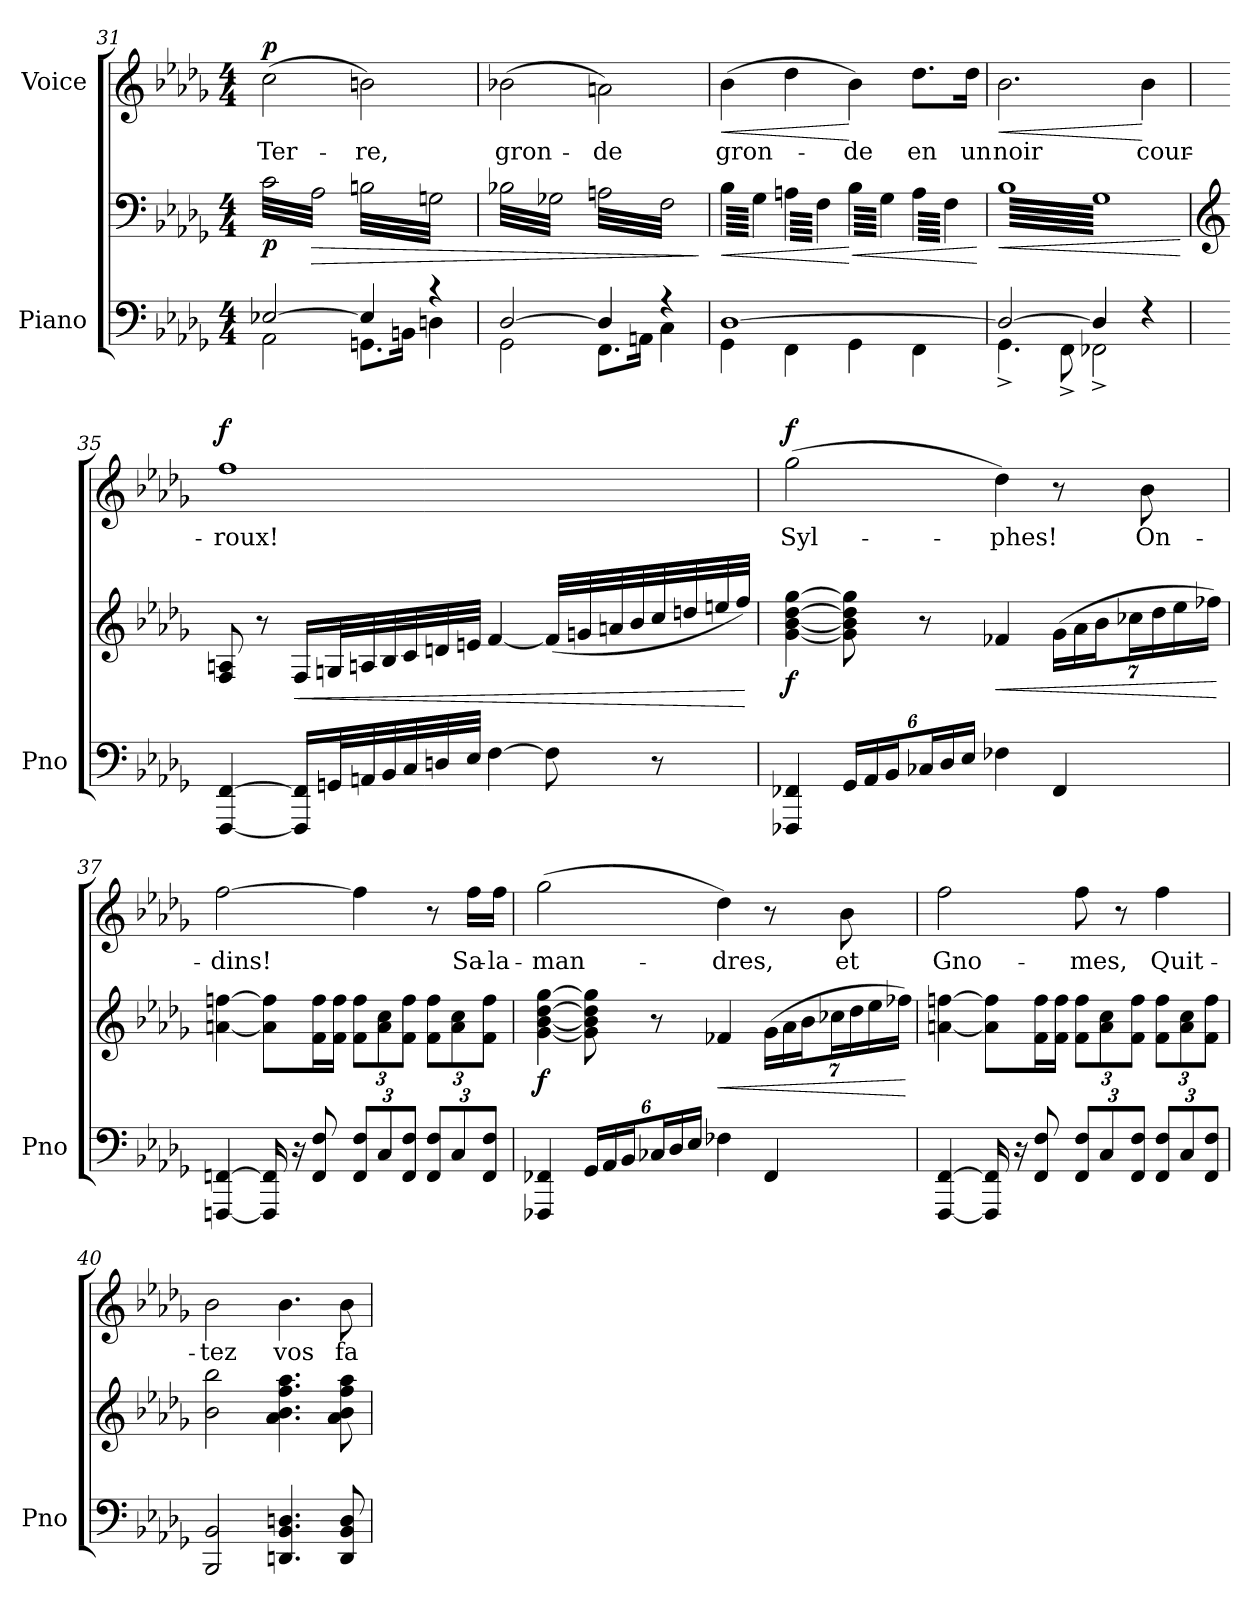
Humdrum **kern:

**kern	**kern	**dynam	**kern	**text	**dynam
*part2	*part2	*part2	*part1	*part1	*part1
*staff3	*staff2	*staff2/3	*staff1	*staff1	*staff1
*I"Piano	*	*	*I"Voice	*	*
*I'Pno	*	*	*	*	*
*clefF4	*clefF4	*	*clefG2	*	*
*k[b-e-a-d-g-]	*k[b-e-a-d-g-]	*	*k[b-e-a-d-g-]	*	*
*M4/4	*M4/4	*	*M4/4	*	*
=31	=31	=31	=31	=31	=31
*^	*	*	*	*	*
!	!	!	!LO:DY:b	!	!	!LO:DY:a
*	*	*tremolo	*	*	*	*
[2E-X/	2AA-\	32c\LLL	p	(2cc\	Ter-	p
.	.	32A-\	.	.	.	.
.	.	32c\	.	.	.	.
.	.	32A-\	.	.	.	.
.	.	32c\	.	.	.	.
.	.	32A-\	.	.	.	.
.	.	32c\	.	.	.	.
.	.	32A-\	.	.	.	.
!	!	!	!LO:HP:b	!	!	!
.	.	32c\	>	.	.	.
.	.	32A-\	.	.	.	.
.	.	32c\	.	.	.	.
.	.	32A-\	.	.	.	.
.	.	32c\	.	.	.	.
.	.	32A-\	.	.	.	.
.	.	32c\	.	.	.	.
.	.	32A-\JJJ	.	.	.	.
4E-/]	8.GGn\L	32Bn\LLL	.	2bn\)	-re,	.
.	.	32Gn\	.	.	.	.
.	.	32Bn\	.	.	.	.
.	.	32Gn\	.	.	.	.
.	.	32Bn\	.	.	.	.
.	.	32Gn\	.	.	.	.
.	16BBn\Jk	32Bn\	.	.	.	.
.	.	32Gn\	.	.	.	.
4r	4Dn\	32Bn\	.	.	.	.
.	.	32Gn\	.	.	.	.
.	.	32Bn\	.	.	.	.
.	.	32Gn\	.	.	.	.
.	.	32Bn\	.	.	.	.
.	.	32Gn\	.	.	.	.
.	.	32Bn\	.	.	.	.
.	.	32Gn\JJJ	.	.	.	.
=32	=32	=32	=32	=32	=32	=32
[2D-/	2GG-\	(32B-X\LLL	.	(2b-X\	gron-	.
.	.	32G-X\	.	.	.	.
.	.	32B-X\	.	.	.	.
.	.	32G-X\	.	.	.	.
.	.	32B-X\	.	.	.	.
.	.	32G-X\	.	.	.	.
.	.	32B-X\	.	.	.	.
.	.	32G-X\	.	.	.	.
.	.	32B-X\	.	.	.	.
.	.	32G-X\	.	.	.	.
.	.	32B-X\	.	.	.	.
.	.	32G-X\	.	.	.	.
.	.	32B-X\	.	.	.	.
.	.	32G-X\	.	.	.	.
.	.	32B-X\	.	.	.	.
.	.	32G-X\JJJ	.	.	.	.
4D-/]	8.FF\L	32An\LLL	.	2an\)	-de	.
.	.	32F\)	.	.	.	.
.	.	32An\	.	.	.	.
.	.	32F\)	.	.	.	.
.	.	32An\	.	.	.	.
.	.	32F\)	.	.	.	.
.	16AAn\Jk	32An\	.	.	.	.
.	.	32F\)	.	.	.	.
4r	4C\	32An\	.	.	.	.
.	.	32F\)	.	.	.	.
.	.	32An\	.	.	.	.
.	.	32F\)	.	.	.	.
.	.	32An\	.	.	.	.
.	.	32F\)	.	.	.	.
.	.	32An\	.	.	.	.
.	.	32F\)JJJ	.	.	.	.
*v	*v	*	*	*	*	*
.	.	]	.	.	.
=33	=33	=33	=33	=33	=33
*^	*	*	*	*	*
!	!	!	!LO:HP:b	!	!	!LO:HP:b
[1D-	4GG-\	(64B-\LLLL	<	(4b-\	gron-	<
.	.	64G-\	.	.	.	.
.	.	64B-\	.	.	.	.
.	.	64G-\	.	.	.	.
.	.	64B-\	.	.	.	.
.	.	64G-\	.	.	.	.
.	.	64B-\	.	.	.	.
.	.	64G-\	.	.	.	.
.	.	64B-\	.	.	.	.
.	.	64G-\	.	.	.	.
.	.	64B-\	.	.	.	.
.	.	64G-\	.	.	.	.
.	.	64B-\	.	.	.	.
.	.	64G-\	.	.	.	.
.	.	64B-\	.	.	.	.
.	.	64G-\JJJJ	.	.	.	.
.	4FF\	64An\LLLL	.	4dd-\	.	.
.	.	64F\	.	.	.	.
.	.	64An\	.	.	.	.
.	.	64F\	.	.	.	.
.	.	64An\	.	.	.	.
.	.	64F\	.	.	.	.
.	.	64An\	.	.	.	.
.	.	64F\	.	.	.	.
.	.	64An\	.	.	.	.
.	.	64F\	.	.	.	.
.	.	64An\	.	.	.	.
.	.	64F\	.	.	.	.
.	.	64An\	.	.	.	.
.	.	64F\	.	.	.	.
.	.	64An\	.	.	.	.
.	.	64F\JJJJ	.	.	.	.
!	!	!	!LO:HP:n=1:b	!	!	!
.	4GG-\	64B-\LLLL	[ <	4b-\)	-de	[
.	.	64G-\	.	.	.	.
.	.	64B-\	.	.	.	.
.	.	64G-\	.	.	.	.
.	.	64B-\	.	.	.	.
.	.	64G-\	.	.	.	.
.	.	64B-\	.	.	.	.
.	.	64G-\	.	.	.	.
.	.	64B-\	.	.	.	.
.	.	64G-\	.	.	.	.
.	.	64B-\	.	.	.	.
.	.	64G-\	.	.	.	.
.	.	64B-\	.	.	.	.
.	.	64G-\	.	.	.	.
.	.	64B-\	.	.	.	.
.	.	64G-\JJJJ	.	.	.	.
.	4FF\	64A\LLLL	.	8.dd-\L	en	.
.	.	64F\)	.	.	.	.
.	.	64A\	.	.	.	.
.	.	64F\)	.	.	.	.
.	.	64A\	.	.	.	.
.	.	64F\)	.	.	.	.
.	.	64A\	.	.	.	.
.	.	64F\)	.	.	.	.
.	.	64A\	.	.	.	.
.	.	64F\)	.	.	.	.
.	.	64A\	.	.	.	.
.	.	64F\)	.	.	.	.
.	.	64A\	.	16dd-\Jk	un	.
.	.	64F\)	.	.	.	.
.	.	64A\	.	.	.	.
.	.	64F\)JJJJ	.	.	.	.
*v	*v	*	*	*	*	*
.	.	[	.	.	.
=34	=34	=34	=34	=34	=34
*^	*	*	*	*	*
!	!	!	!LO:HP:b	!	!	!LO:HP:b
2D-/_	4.GG-^\	64B-LLLL	<	2.b-\	noir	<
.	.	64G-	.	.	.	.
.	.	64B-	.	.	.	.
.	.	64G-	.	.	.	.
.	.	64B-	.	.	.	.
.	.	64G-	.	.	.	.
.	.	64B-	.	.	.	.
.	.	64G-	.	.	.	.
.	.	64B-	.	.	.	.
.	.	64G-	.	.	.	.
.	.	64B-	.	.	.	.
.	.	64G-	.	.	.	.
.	.	64B-	.	.	.	.
.	.	64G-	.	.	.	.
.	.	64B-	.	.	.	.
.	.	64G-	.	.	.	.
.	.	64B-	.	.	.	.
.	.	64G-	.	.	.	.
.	.	64B-	.	.	.	.
.	.	64G-	.	.	.	.
.	.	64B-	.	.	.	.
.	.	64G-	.	.	.	.
.	.	64B-	.	.	.	.
.	.	64G-	.	.	.	.
.	8FF^\	64B-	.	.	.	.
.	.	64G-	.	.	.	.
.	.	64B-	.	.	.	.
.	.	64G-	.	.	.	.
.	.	64B-	.	.	.	.
.	.	64G-	.	.	.	.
.	.	64B-	.	.	.	.
.	.	64G-	.	.	.	.
4D-/]	2FF-X^\	64B-	.	.	.	.
.	.	64G-	.	.	.	.
.	.	64B-	.	.	.	.
.	.	64G-	.	.	.	.
.	.	64B-	.	.	.	.
.	.	64G-	.	.	.	.
.	.	64B-	.	.	.	.
.	.	64G-	.	.	.	.
.	.	64B-	.	.	.	.
.	.	64G-	.	.	.	.
.	.	64B-	.	.	.	.
.	.	64G-	.	.	.	.
.	.	64B-	.	.	.	.
.	.	64G-	.	.	.	.
.	.	64B-	.	.	.	.
.	.	64G-	.	.	.	.
4r	.	64B-	.	4b-\	cour-	[
.	.	64G-	.	.	.	.
.	.	64B-	.	.	.	.
.	.	64G-	.	.	.	.
.	.	64B-	.	.	.	.
.	.	64G-	.	.	.	.
.	.	64B-	.	.	.	.
.	.	64G-	.	.	.	.
.	.	64B-	.	.	.	.
.	.	64G-	.	.	.	.
.	.	64B-	.	.	.	.
.	.	64G-	.	.	.	.
.	.	64B-	.	.	.	.
.	.	64G-	.	.	.	.
.	.	64B-	.	.	.	.
.	.	64G-JJJJ	.	.	.	.
*	*	*Xtremolo	*	*	*	*
*v	*v	*	*	*	*	*
.	.	[	.	.	.
=35	=35	=35	=35	=35	=35
*	*clefG2	*	*	*	*
!	!	!	!	!	!LO:DY:a
[4FFF/ [4FF/	8F/ 8An/	.	1ff	-roux!	f
.	.	.	.	.	.
.	.	.	.	.	.
.	.	.	.	.	.
.	.	.	.	.	.
.	.	.	.	.	.
.	.	.	.	.	.
.	.	.	.	.	.
.	8r	.	.	.	.
.	.	.	.	.	.
.	.	.	.	.	.
.	.	.	.	.	.
.	.	.	.	.	.
.	.	.	.	.	.
.	.	.	.	.	.
.	.	.	.	.	.
!	!	!LO:HP:b	!	!	!
16FFF/] 16FF/]LL	16F/LL	<	.	.	.
.	.	.	.	.	.
.	.	.	.	.	.
.	.	.	.	.	.
32GGn/L	32Gn/L	.	.	.	.
.	.	.	.	.	.
32AAn/	32An/	.	.	.	.
.	.	.	.	.	.
32BB-/	32B-/	.	.	.	.
.	.	.	.	.	.
32C/	32c/	.	.	.	.
.	.	.	.	.	.
32Dn/	32dn/	.	.	.	.
.	.	.	.	.	.
32E-/JJJ	32en/JJJ	.	.	.	.
.	.	.	.	.	.
[4F\	[4f/	.	.	.	.
8F\]	(32f/LLL]	.	.	.	.
.	32gn/	.	.	.	.
.	32an/	.	.	.	.
.	32b-/	.	.	.	.
8r	32cc/	.	.	.	.
.	32ddn/	.	.	.	.
.	32een/	.	.	.	.
.	32ff/JJJ)	.	.	.	.
.	.	[	.	.	.
=36	=36	=36	=36	=36	=36
!	!	!LO:DY:b	!	!	!LO:DY:a
4FFF-X/ 4FF-X/	[4g-\ [4b-\ [4dd-\ [4gg-\	f	(2gg-\	Syl-	f
*Xbrackettup	*	*	*	*	*
24GG-/LL	8g-\] 8b-\] 8dd-\] 8gg-\]	.	.	.	.
24AA-/	.	.	.	.	.
24BB-/J	.	.	.	.	.
24C-X/L	8r	.	.	.	.
24D-/	.	.	.	.	.
24E-/JJ	.	.	.	.	.
!	!	!LO:HP:b	!	!	!
4F-X\	4f-X/	<	4dd-\)	-phes!	.
*	*Xbrackettup	*	*	*	*
4FF-/	(28g-\LL	.	8r	.	.
.	28a-\	.	.	.	.
.	28b-\J	.	.	.	.
.	28cc-X\L	.	.	.	.
.	.	.	8b-\	On-	.
.	28dd-\	.	.	.	.
.	28ee-\	.	.	.	.
.	28ff-X\JJ)	.	.	.	.
.	.	[	.	.	.
=37	=37	=37	=37	=37	=37
!	!	!LO:DY:b	!	!	!
!	!	!LO:DY:n=1:b	!	!	!
[4FFFn/ [4FFn/	[4an\ [4ffn\	other-dynamics f	[2ff\	-dins!	.
16FFF/] 16FF/]	8a\] 8ff\]L	.	.	.	.
16r	.	.	.	.	.
8FF/ 8F/	16f\ 16ff\L	.	.	.	.
.	16f\ 16ff\JJ	.	.	.	.
*brackettup	*brackettup	*	*	*	*
12FF/ 12F/L	12f\ 12ff\L	.	4ff\]	.	.
12C/	12a\ 12cc\	.	.	.	.
12FF/ 12F/J	12f\ 12ff\J	.	.	.	.
12FF/ 12F/L	12f\ 12ff\L	.	8r	.	.
12C/	12a\ 12cc\	.	.	.	.
.	.	.	16ff\LL	Sa-	.
12FF/ 12F/J	12f\ 12ff\J	.	.	.	.
.	.	.	16ff\JJ	-la-	.
=38	=38	=38	=38	=38	=38
!	!	!LO:DY:b	!	!	!
4FFF-X/ 4FF-X/	[4g-\ [<4b-\ [4dd-\ [4gg-\	f	(2gg-\	- man-	.
24GG-/LL	8g-\] 8b-\] 8dd-\] 8gg-\]	.	.	.	.
24AA-/	.	.	.	.	.
24BB-/J	.	.	.	.	.
24C-X/L	8r	.	.	.	.
24D-/	.	.	.	.	.
24E-/JJ	.	.	.	.	.
!	!	!LO:HP:b	!	!	!
4F-X\	4f-X/	<	4dd-\)	-dres,	.
4FF-/	(28g-\LL	.	8r	.	.
.	28a-\	.	.	.	.
.	28b-\J	.	.	.	.
.	28cc-X\L	.	.	.	.
.	.	.	8b-\	et	.
.	28dd-\	.	.	.	.
.	28ee-\	.	.	.	.
.	28ff-X\JJ)	.	.	.	.
.	.	[	.	.	.
=39	=39	=39	=39	=39	=39
[4FFF/ [4FF/	[4an\ [4ffn\	.	2ff\	Gno-	.
16FFF/] 16FF/]	8a\] 8ff\]L	.	.	.	.
16r	.	.	.	.	.
8FF/ 8F/	16f\ 16ff\L	.	.	.	.
.	16f\ 16ff\JJ	.	.	.	.
12FF/ 12F/L	12f\ 12ff\L	.	8ff\	-mes,	.
12C/	12a\ 12cc\	.	.	.	.
.	.	.	8r	.	.
12FF/ 12F/J	12f\ 12ff\J	.	.	.	.
12FF/ 12F/L	12f\ 12ff\L	.	4ff\	Quit-	.
12C/	12a\ 12cc\	.	.	.	.
12FF/ 12F/J	12f\ 12ff\J	.	.	.	.
=40	=40	=40	=40	=40	=40
2BBB-/ 2BB-/	2b-\ 2bb-\	.	2b-\	-tez	.
4.DDn/ 4.BB-/ 4.Dn/	4.a-\ 4.b-\ 4.ff\ 4.aa-\	.	4.b-\	vos	.
8DD/ 8BB-/ 8D/	8a-\ 8b-\ 8ff\ 8aa-\	.	8b-\	fa-	.
=	=	=	=	=	=
*-	*-	*-	*-	*-	*-
